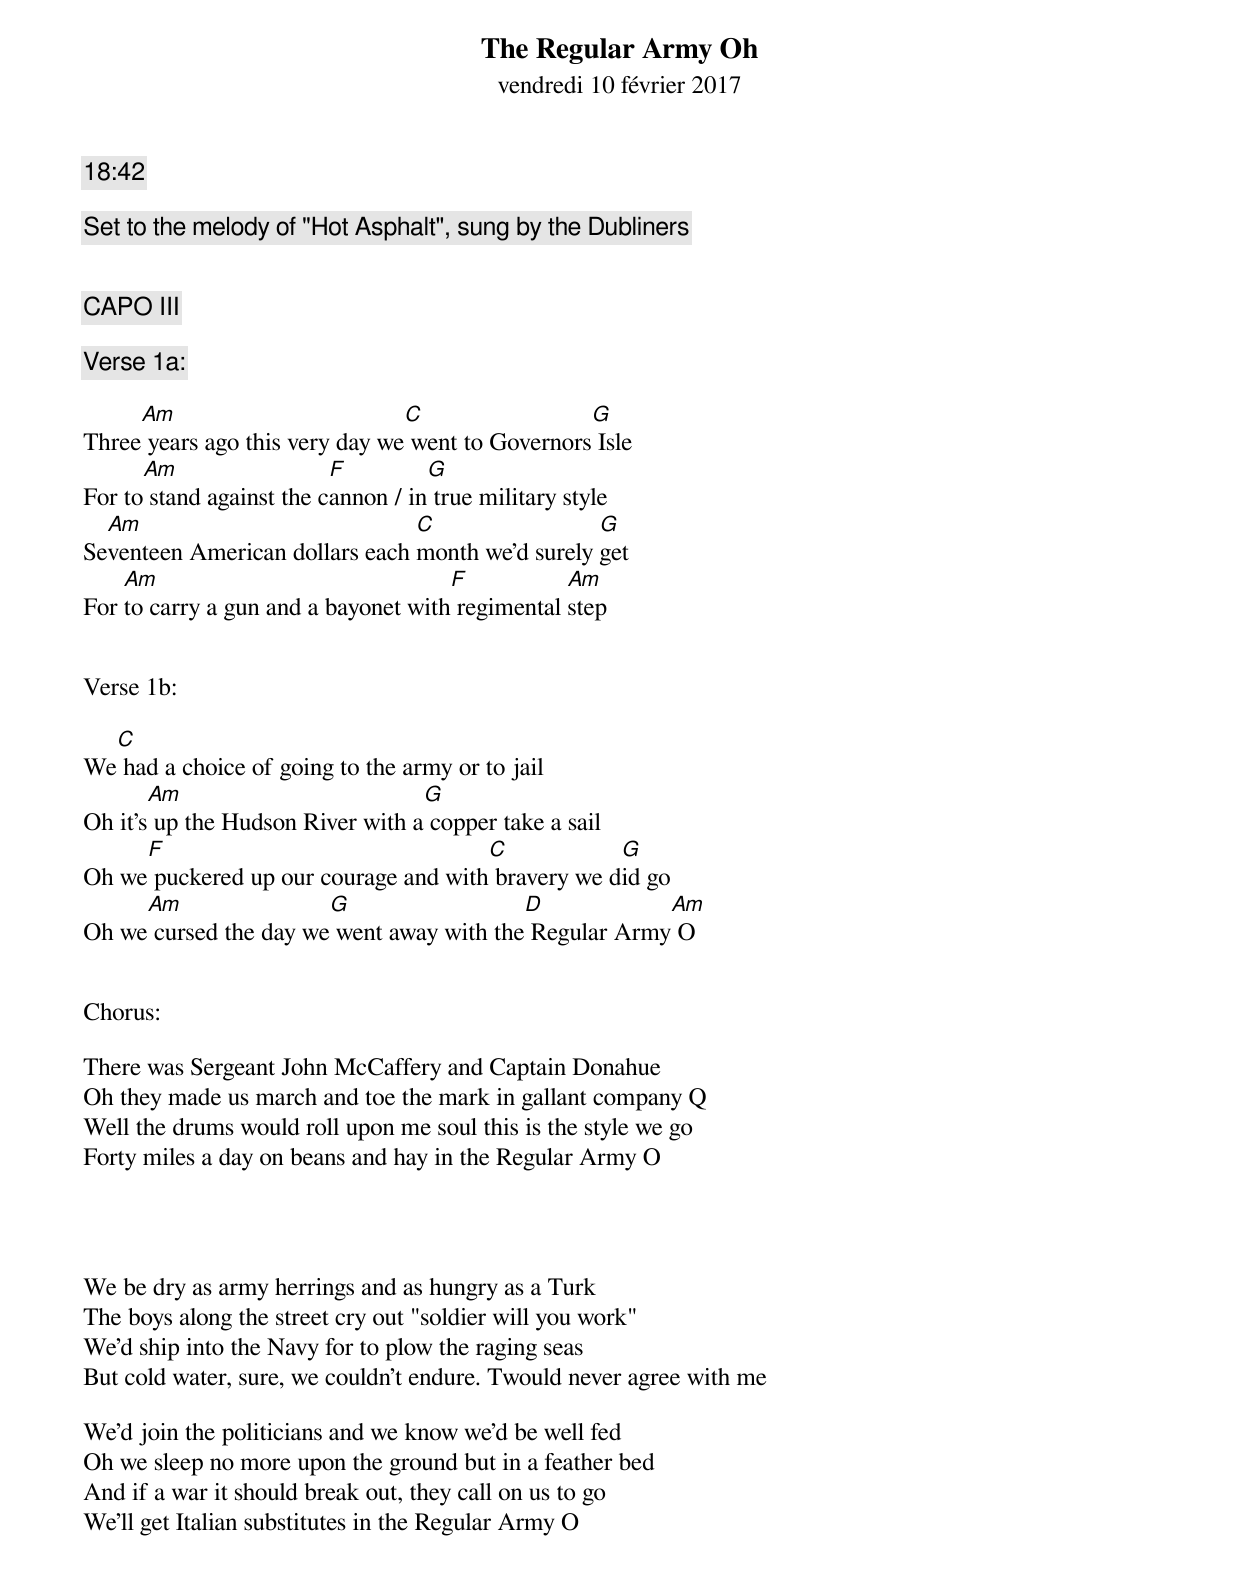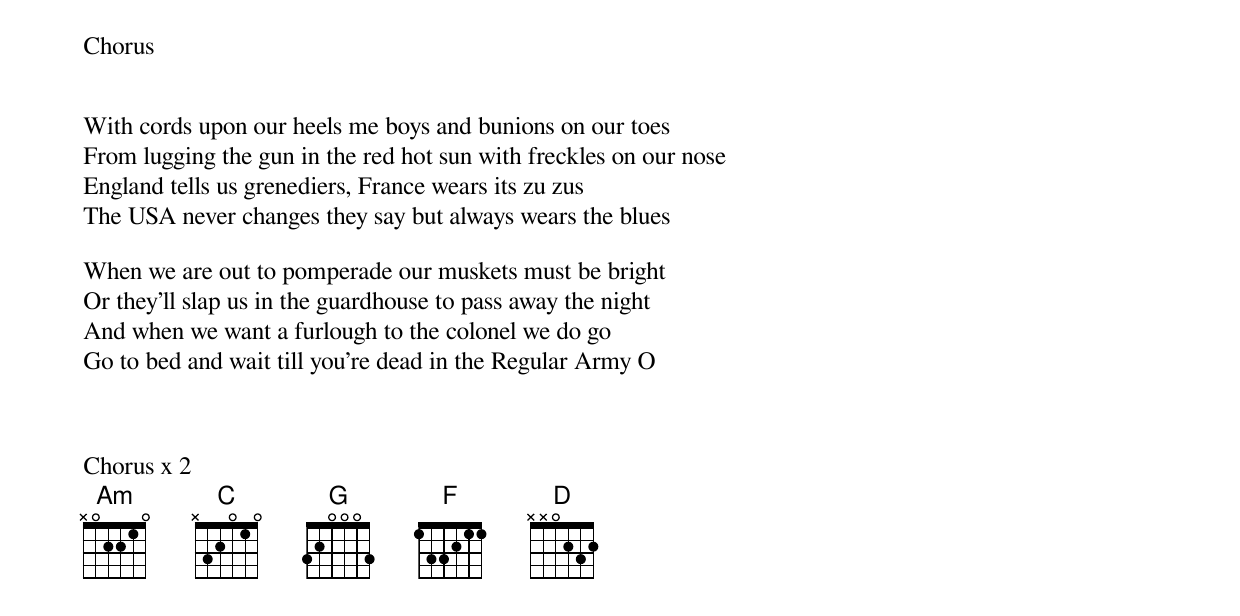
The Regular Army Oh
vendredi 10 février 2017
18:42

Set to the melody of "Hot Asphalt", sung by the Dubliners


CAPO III

Verse 1a:

     Am                         C                 G
Three years ago this very day we went to Governors Isle
      Am                  F         G
For to stand against the cannon / in true military style
  Am                            C                 G
Seventeen American dollars each month we'd surely get
    Am                               F           Am
For to carry a gun and a bayonet with regimental step


Verse 1b:

  C
We had a choice of going to the army or to jail
       Am                         G
Oh it's up the Hudson River with a copper take a sail
     F                                C            G
Oh we puckered up our courage and with bravery we did go
     Am                G                  D            Am
Oh we cursed the day we went away with the Regular Army O


Chorus:

There was Sergeant John McCaffery and Captain Donahue
Oh they made us march and toe the mark in gallant company Q
Well the drums would roll upon me soul this is the style we go
Forty miles a day on beans and hay in the Regular Army O




We be dry as army herrings and as hungry as a Turk
The boys along the street cry out "soldier will you work"
We'd ship into the Navy for to plow the raging seas
But cold water, sure, we couldn't endure. Twould never agree with me

We'd join the politicians and we know we'd be well fed
Oh we sleep no more upon the ground but in a feather bed
And if a war it should break out, they call on us to go
We'll get Italian substitutes in the Regular Army O




Chorus


With cords upon our heels me boys and bunions on our toes
From lugging the gun in the red hot sun with freckles on our nose
England tells us grenediers, France wears its zu zus
The USA never changes they say but always wears the blues

When we are out to pomperade our muskets must be bright
Or they'll slap us in the guardhouse to pass away the night
And when we want a furlough to the colonel we do go
Go to bed and wait till you're dead in the Regular Army O



Chorus x 2
